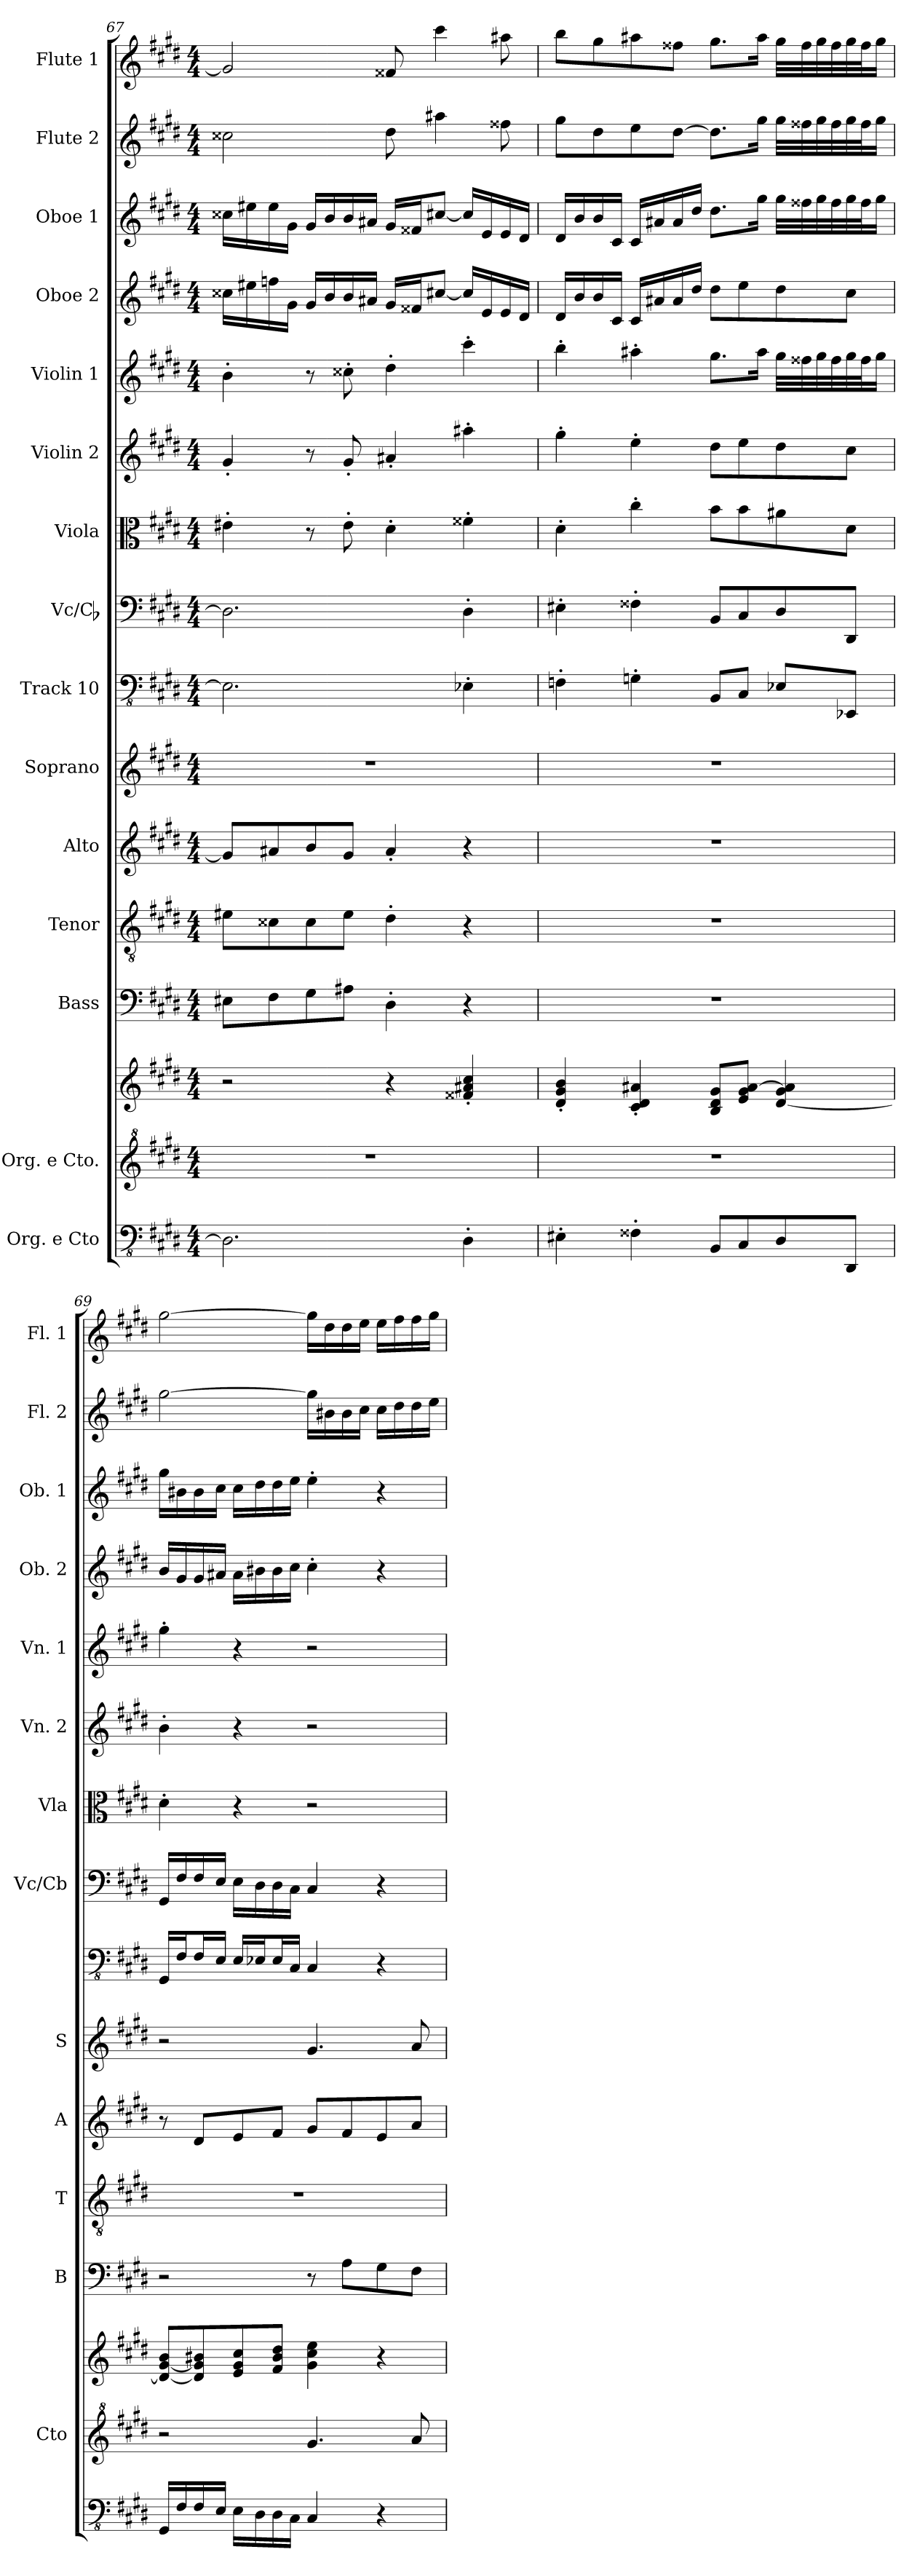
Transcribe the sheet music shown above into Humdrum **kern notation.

**kern	**kern	**kern	**kern	**kern	**kern	**kern	**kern	**kern	**kern	**kern	**kern	**kern	**kern	**kern	**kern
*part15	*part14	*part14	*part13	*part12	*part11	*part10	*part9	*part8	*part7	*part6	*part5	*part4	*part3	*part2	*part1
*staff16	*staff15	*staff14	*staff13	*staff12	*staff11	*staff10	*staff9	*staff8	*staff7	*staff6	*staff5	*staff4	*staff3	*staff2	*staff1
*I"Org. e Cto	*I"Org. e Cto.	*	*I"Bass	*I"Tenor	*I"Alto	*I"Soprano	*I"Track 10	*I"Vc/Cb	*I"Viola	*I"Violin 2	*I"Violin 1	*I"Oboe 2	*I"Oboe 1	*I"Flute 2	*I"Flute 1
*	*I'Cto	*	*I'B	*I'T	*I'A	*I'S	*	*I'Vc/Cb	*I'Vla	*I'Vn. 2	*I'Vn. 1	*I'Ob. 2	*I'Ob. 1	*I'Fl. 2	*I'Fl. 1
*clefFv4	*clefG^2	*clefG2	*clefF4	*clefGv2	*clefG2	*clefG2	*clefFv4	*clefF4	*clefC3	*clefG2	*clefG2	*clefG2	*clefG2	*clefG2	*clefG2
*k[f#c#g#d#]	*k[f#c#g#d#]	*k[f#c#g#d#]	*k[f#c#g#d#]	*k[f#c#g#d#]	*k[f#c#g#d#]	*k[f#c#g#d#]	*k[f#c#g#d#]	*k[f#c#g#d#]	*k[f#c#g#d#]	*k[f#c#g#d#]	*k[f#c#g#d#]	*k[f#c#g#d#]	*k[f#c#g#d#]	*k[f#c#g#d#]	*k[f#c#g#d#]
*M4/4	*M4/4	*M4/4	*M4/4	*M4/4	*M4/4	*M4/4	*M4/4	*M4/4	*M4/4	*M4/4	*M4/4	*M4/4	*M4/4	*M4/4	*M4/4
=67	=67	=67	=67	=67	=67	=67	=67	=67	=67	=67	=67	=67	=67	=67	=67
2.DD#\]	1r	2r	8E#X\L	8e#X\L	8g#/L]	1r	2.EE-\]	2.D#\]	4e#X'\	4g#'/	4b'\	16cc##X\LL	16cc##X\LL	2cc##X\	2g#/]
.	.	.	.	.	.	.	.	.	.	.	.	16ee#X\	16ee#X\	.	.
.	.	.	8F#\	8c##X\	8a#X/	.	.	.	.	.	.	16ffn\	16ee#\	.	.
.	.	.	.	.	.	.	.	.	.	.	.	16g#\JJ	16g#\JJ	.	.
.	.	.	8G#\	8c##\	8b/	.	.	.	8r	8r	8r	16g#/LL	16g#/LL	.	.
.	.	.	.	.	.	.	.	.	.	.	.	16b/	16b/	.	.
.	.	.	8A#X\J	8e#\J	8g#/J	.	.	.	8e#'\	8g#'/	8cc##X'\	16b/	16b/	.	.
.	.	.	.	.	.	.	.	.	.	.	.	16a#X/JJ	16a#X/JJ	.	.
.	.	4r	4D#'\	4d#'\	4a#'/	.	.	.	4d#'\	4a#X'/	4dd#'\	16g#/LL	16g#/LL	8dd#\	8f##X/
.	.	.	.	.	.	.	.	.	.	.	.	16f##X/J	16f##X/J	.	.
.	.	.	.	.	.	.	.	.	.	.	.	[8cc#X/J	[8cc#X/J	4aa#X\	4ccc#\
4DD#'\	.	4f##X/' 4a#X/' 4cc#/'	4r	4r	4r	.	4EE-X'\	4D#'\	4f##X'\	4aa#X'\	4ccc#'\	16cc#/LL]	16cc#/LL]	.	.
.	.	.	.	.	.	.	.	.	.	.	.	16e/	16e/	.	.
.	.	.	.	.	.	.	.	.	.	.	.	16e/	16e/	8ff##X\	8aa#X\
.	.	.	.	.	.	.	.	.	.	.	.	16d#/JJ	16d#/JJ	.	.
!!LO:PB:g=z
=68	=68	=68	=68	=68	=68	=68	=68	=68	=68	=68	=68	=68	=68	=68	=68
4EE#X'\	1r	4d#/' 4g#/' 4b/'	1r	1r	1r	1r	4FFn'\	4E#X'\	4d#'\	4gg#'\	4bb'\	16d#/LL	16d#/LL	8gg#\L	8bb\L
.	.	.	.	.	.	.	.	.	.	.	.	16b/	16b/	.	.
.	.	.	.	.	.	.	.	.	.	.	.	16b/	16b/	8dd#\	8gg#\
.	.	.	.	.	.	.	.	.	.	.	.	16c#/JJ	16c#/JJ	.	.
4FF##X'\	.	4c#/' 4d#/' 4a#X/'	.	.	.	.	4GGn'\	4F##X'\	4cc#'\	4ee'\	4aa#X'\	16c#/LL	16c#/LL	8ee\	8aa#X\
.	.	.	.	.	.	.	.	.	.	.	.	16a#X/	16a#X/	.	.
.	.	.	.	.	.	.	.	.	.	.	.	16a#/	16a#/	[8dd#\J	8ff##X\J
.	.	.	.	.	.	.	.	.	.	.	.	16dd#/JJ	16dd#/JJ	.	.
8BBB/L	.	8B/ 8d#/ 8g#/L	.	.	.	.	8BBB/L	8BB/L	8b\L	8dd#\L	8.gg#\L	8dd#\L	8.dd#\L	8.dd#\L]	8.gg#\L
8CC#/	.	8e/ 8g#/ [8a#/J	.	.	.	.	8CC#/J	8C#/	8b\	8ee\	.	8ee\	.	.	.
.	.	.	.	.	.	.	.	.	.	.	16aa#\Jk	.	16gg#\Jk	16gg#\Jk	16aa#\Jk
8DD#/	.	[4d#/ 4g#/ 4a#/]	.	.	.	.	8EE-X/L	8D#/	8a#X\	8dd#\	32gg#\LLL	8dd#\	32gg#\LLL	32gg#\LLL	32gg#\LLL
.	.	.	.	.	.	.	.	.	.	.	32ff##X\	.	32ff##X\	32ff##X\	32ff##\
.	.	.	.	.	.	.	.	.	.	.	32gg#\	.	32gg#\	32gg#\	32gg#\
.	.	.	.	.	.	.	.	.	.	.	32ff##\	.	32ff##\	32ff##\	32ff##\
8DDD#/J	.	.	.	.	.	.	8EEE-X/J	8DD#/J	8d#\J	8cc#\J	32gg#\	8cc#\J	32gg#\	32gg#\	32gg#\
.	.	.	.	.	.	.	.	.	.	.	32ff##\J	.	32ff##\J	32ff##\J	32ff##\J
.	.	.	.	.	.	.	.	.	.	.	16gg#\JJ	.	16gg#\JJ	16gg#\JJ	16gg#\JJ
=69	=69	=69	=69	=69	=69	=69	=69	=69	=69	=69	=69	=69	=69	=69	=69
16GGG#/LL	2r	8d#/_ [8g#/ 8b/L	2r	1r	8r	2r	16GGG#/LL	16GG#/LL	4d#'\	4b'\	4gg#'\	16b/LL	16gg#\LL	[2gg#\	[2gg#\
16FF#/	.	.	.	.	.	.	16FF#/J	16F#/	.	.	.	16g#/	16b#X\	.	.
16FF#/	.	8d#/] 8g#/] 8b#X/	.	.	8d#/L	.	16FF#/L	16F#/	.	.	.	16g#/	16b#\	.	.
16EE/JJ	.	.	.	.	.	.	16EE/JJ	16E/JJ	.	.	.	16a#X/JJ	16cc#\JJ	.	.
16EE\LL	.	8e/ 8g#/ 8cc#/	.	.	8e/	.	16EE/LL	16E\LL	4r	4r	4r	16a#\LL	16cc#\LL	.	.
16DD#\	.	.	.	.	.	.	16EE-X/J	16D#\	.	.	.	16b#X\	16dd#\	.	.
16DD#\	.	8f#/ 8b#/ 8dd#/J	.	.	8f#/J	.	16EE-/L	16D#\	.	.	.	16b#\	16dd#\	.	.
16CC#\JJ	.	.	.	.	.	.	16CC#/JJ	16C#\JJ	.	.	.	16cc#\JJ	16ee\JJ	.	.
4CC#/	4.gg#/	4g#\ 4cc#\ 4ee\	8r	.	8g#/L	4.g#/	4CC#/	4C#/	2r	2r	2r	4cc#'\	4ee'\	16gg#\LL]	16gg#\LL]
.	.	.	.	.	.	.	.	.	.	.	.	.	.	16b#X\	16dd#\
.	.	.	8A\L	.	8f#/	.	.	.	.	.	.	.	.	16b#\	16dd#\
.	.	.	.	.	.	.	.	.	.	.	.	.	.	16cc#\JJ	16ee\JJ
4r	.	4r	8G#\	.	8e/	.	4r	4r	.	.	.	4r	4r	16cc#\LL	16ee\LL
.	.	.	.	.	.	.	.	.	.	.	.	.	.	16dd#\	16ff#\
.	8aa/	.	8F#\J	.	8a/J	8a/	.	.	.	.	.	.	.	16dd#\	16ff#\
.	.	.	.	.	.	.	.	.	.	.	.	.	.	16ee\JJ	16gg#\JJ
=	=	=	=	=	=	=	=	=	=	=	=	=	=	=	=
*-	*-	*-	*-	*-	*-	*-	*-	*-	*-	*-	*-	*-	*-	*-	*-
